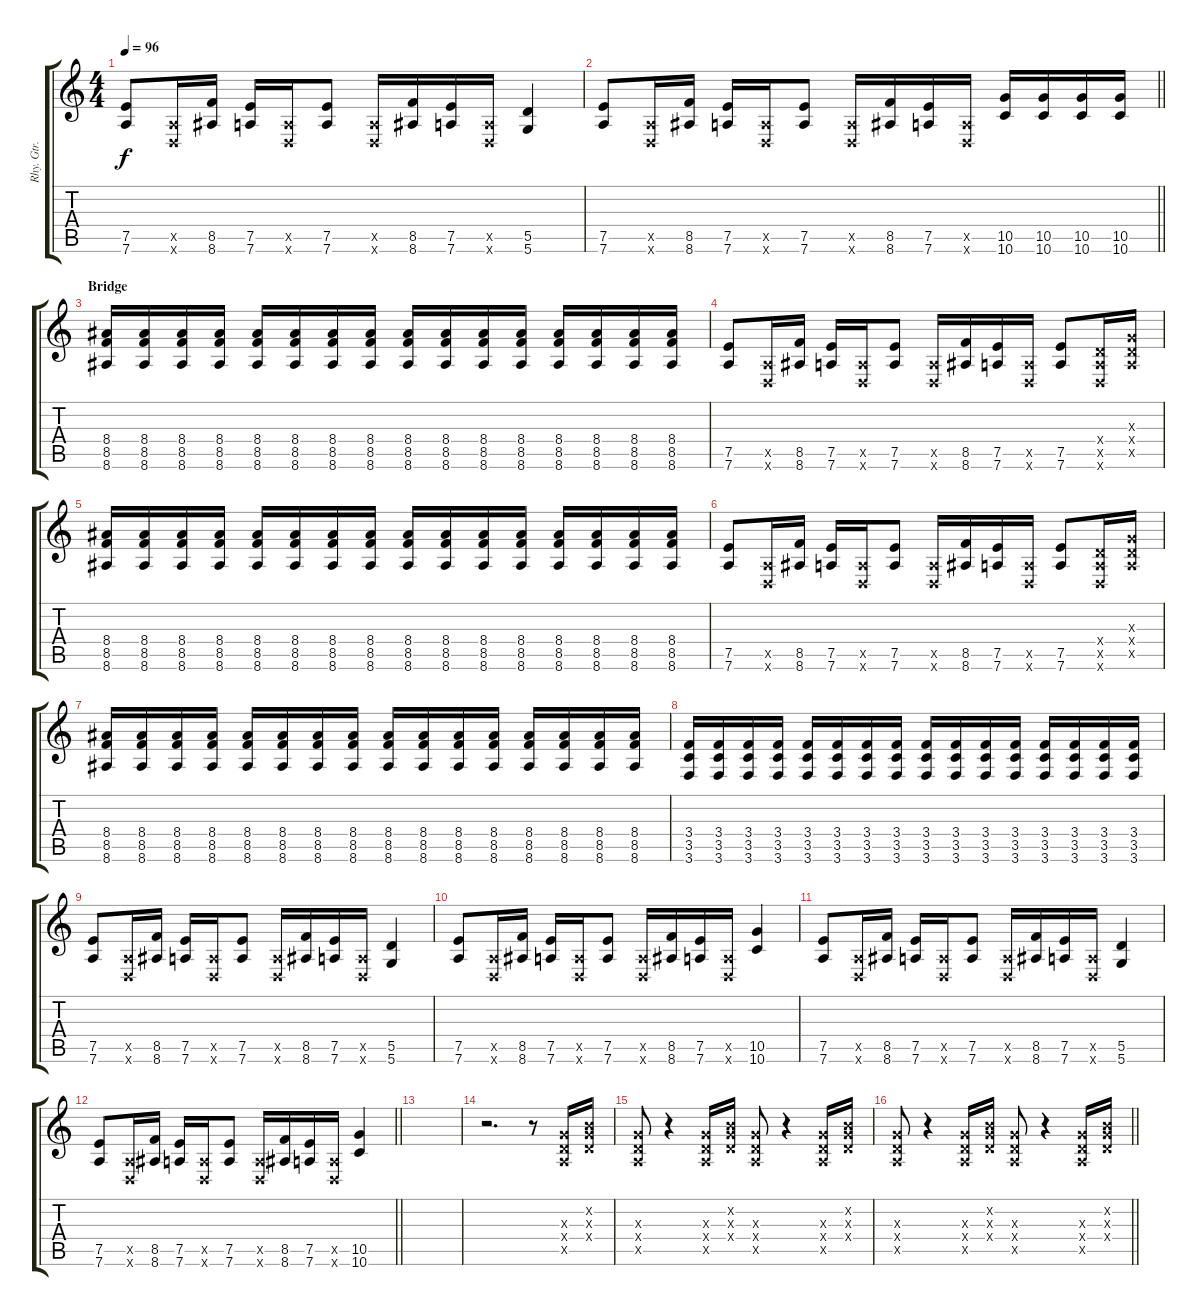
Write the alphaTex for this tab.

\track ("Rhy. Gtr. 1" "Rhy. Gtr. ") {instrument distortionguitar}
\staff {score tabs}
\tuning (E4 B3 G3 D3 A2 D2) {hide}
\ts (4 4)
\tempo 96
\clef g2
\ks c
(7.5 7.6).8{dy f} (0.5{x} 0.6{x}).16 (8.5 8.6).16 (7.5 7.6).16 (0.5{x} 0.6{x}).16 (7.5 7.6).8 (0.5{x} 0.6{x}).16 (8.5 8.6).16 (7.5 7.6).16 (0.5{x} 0.6{x}).16 (5.5 5.6).4 |
\barLineRight lightlight
(7.5 7.6).8 (0.5{x} 0.6{x}).16 (8.5 8.6).16 (7.5 7.6).16 (0.5{x} 0.6{x}).16 (7.5 7.6).8 (0.5{x} 0.6{x}).16 (8.5 8.6).16 (7.5 7.6).16 (0.5{x} 0.6{x}).16 (10.5 10.6).16 (10.5 10.6).16 (10.5 10.6).16 (10.5 10.6).16 |
\section ("" "Bridge")
(8.4 8.5 8.6).16 (8.4 8.5 8.6).16 (8.4 8.5 8.6).16 (8.4 8.5 8.6).16 (8.4 8.5 8.6).16 (8.4 8.5 8.6).16 (8.4 8.5 8.6).16 (8.4 8.5 8.6).16 (8.4 8.5 8.6).16 (8.4 8.5 8.6).16 (8.4 8.5 8.6).16 (8.4 8.5 8.6).16 (8.4 8.5 8.6).16 (8.4 8.5 8.6).16 (8.4 8.5 8.6).16 (8.4 8.5 8.6).16 |
(7.5 7.6).8 (0.5{x} 0.6{x}).16 (8.5 8.6).16 (7.5 7.6).16 (0.5{x} 0.6{x}).16 (7.5 7.6).8 (0.5{x} 0.6{x}).16 (8.5 8.6).16 (7.5 7.6).16 (0.5{x} 0.6{x}).16 (7.5 7.6).8 (0.4{x} 0.5{x} 0.6{x}).16 (0.3{x} 0.4{x} 0.5{x}).16 |
(8.4 8.5 8.6).16 (8.4 8.5 8.6).16 (8.4 8.5 8.6).16 (8.4 8.5 8.6).16 (8.4 8.5 8.6).16 (8.4 8.5 8.6).16 (8.4 8.5 8.6).16 (8.4 8.5 8.6).16 (8.4 8.5 8.6).16 (8.4 8.5 8.6).16 (8.4 8.5 8.6).16 (8.4 8.5 8.6).16 (8.4 8.5 8.6).16 (8.4 8.5 8.6).16 (8.4 8.5 8.6).16 (8.4 8.5 8.6).16 |
(7.5 7.6).8 (0.5{x} 0.6{x}).16 (8.5 8.6).16 (7.5 7.6).16 (0.5{x} 0.6{x}).16 (7.5 7.6).8 (0.5{x} 0.6{x}).16 (8.5 8.6).16 (7.5 7.6).16 (0.5{x} 0.6{x}).16 (7.5 7.6).8 (0.4{x} 0.5{x} 0.6{x}).16 (0.3{x} 0.4{x} 0.5{x}).16 |
(8.4 8.5 8.6).16 (8.4 8.5 8.6).16 (8.4 8.5 8.6).16 (8.4 8.5 8.6).16 (8.4 8.5 8.6).16 (8.4 8.5 8.6).16 (8.4 8.5 8.6).16 (8.4 8.5 8.6).16 (8.4 8.5 8.6).16 (8.4 8.5 8.6).16 (8.4 8.5 8.6).16 (8.4 8.5 8.6).16 (8.4 8.5 8.6).16 (8.4 8.5 8.6).16 (8.4 8.5 8.6).16 (8.4 8.5 8.6).16 |
(3.4 3.5 3.6).16 (3.4 3.5 3.6).16 (3.4 3.5 3.6).16 (3.4 3.5 3.6).16 (3.4 3.5 3.6).16 (3.4 3.5 3.6).16 (3.4 3.5 3.6).16 (3.4 3.5 3.6).16 (3.4 3.5 3.6).16 (3.4 3.5 3.6).16 (3.4 3.5 3.6).16 (3.4 3.5 3.6).16 (3.4 3.5 3.6).16 (3.4 3.5 3.6).16 (3.4 3.5 3.6).16 (3.4 3.5 3.6).16 |
(7.5 7.6).8 (0.5{x} 0.6{x}).16 (8.5 8.6).16 (7.5 7.6).16 (0.5{x} 0.6{x}).16 (7.5 7.6).8 (0.5{x} 0.6{x}).16 (8.5 8.6).16 (7.5 7.6).16 (0.5{x} 0.6{x}).16 (5.5 5.6).4 |
(7.5 7.6).8 (0.5{x} 0.6{x}).16 (8.5 8.6).16 (7.5 7.6).16 (0.5{x} 0.6{x}).16 (7.5 7.6).8 (0.5{x} 0.6{x}).16 (8.5 8.6).16 (7.5 7.6).16 (0.5{x} 0.6{x}).16 (10.5 10.6).4 |
(7.5 7.6).8 (0.5{x} 0.6{x}).16 (8.5 8.6).16 (7.5 7.6).16 (0.5{x} 0.6{x}).16 (7.5 7.6).8 (0.5{x} 0.6{x}).16 (8.5 8.6).16 (7.5 7.6).16 (0.5{x} 0.6{x}).16 (5.5 5.6).4 |
\barLineRight lightlight
(7.5 7.6).8 (0.5{x} 0.6{x}).16 (8.5 8.6).16 (7.5 7.6).16 (0.5{x} 0.6{x}).16 (7.5 7.6).8 (0.5{x} 0.6{x}).16 (8.5 8.6).16 (7.5 7.6).16 (0.5{x} 0.6{x}).16 (10.5 10.6).4 |
\section ("" "")
|
r.2{d} r.8 (0.3{x} 0.4{x} 0.5{x}).16 (0.2{x} 0.3{x} 0.4{x}).16 |
(0.3{x} 0.4{x} 0.5{x}).8 r.4 (0.3{x} 0.4{x} 0.5{x}).16 (0.2{x} 0.3{x} 0.4{x}).16 (0.3{x} 0.4{x} 0.5{x}).8 r.4 (0.3{x} 0.4{x} 0.5{x}).16 (0.2{x} 0.3{x} 0.4{x}).16 |
\barLineRight lightlight
(0.3{x} 0.4{x} 0.5{x}).8 r.4 (0.3{x} 0.4{x} 0.5{x}).16 (0.2{x} 0.3{x} 0.4{x}).16 (0.3{x} 0.4{x} 0.5{x}).8 r.4 (0.3{x} 0.4{x} 0.5{x}).16 (0.2{x} 0.3{x} 0.4{x}).16
